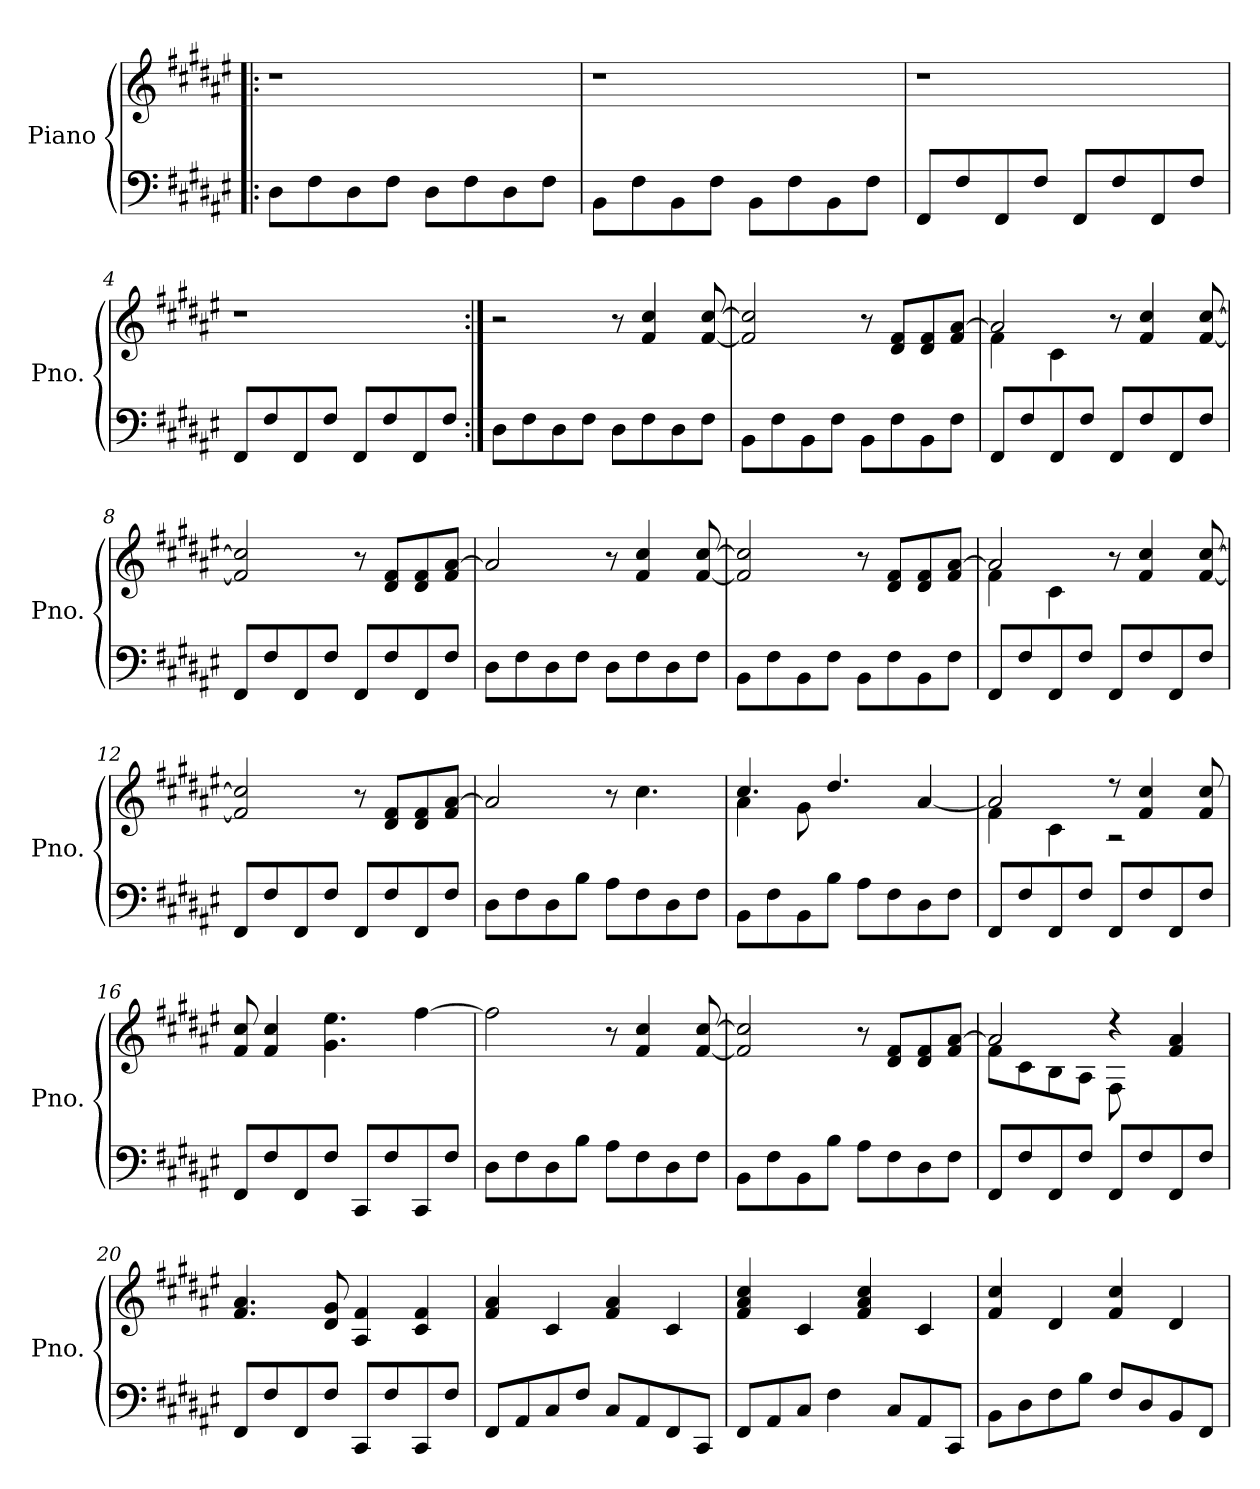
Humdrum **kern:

**kern	**kern
*part1	*part1
*staff2	*staff1
*I"Piano	*
*I'Pno.	*
*clefF4	*clefG2
*k[f#c#g#d#a#e#]	*k[f#c#g#d#a#e#]
=1!|:	=1!|:
8D#\L	1r
8F#\	.
8D#\	.
8F#\J	.
8D#\L	.
8F#\	.
8D#\	.
8F#\J	.
=2	=2
8BB\L	1r
8F#\	.
8BB\	.
8F#\J	.
8BB\L	.
8F#\	.
8BB\	.
8F#\J	.
=3	=3
8FF#/L	1r
8F#/	.
8FF#/	.
8F#/J	.
8FF#/L	.
8F#/	.
8FF#/	.
8F#/J	.
=4	=4
8FF#/L	1r
8F#/	.
8FF#/	.
8F#/J	.
8FF#/L	.
8F#/	.
8FF#/	.
8F#/J	.
!!LO:LB:g=z
=5:|!	=5:|!
8D#\L	2r
8F#\	.
8D#\	.
8F#\J	.
8D#\L	8r
8F#\	4f#/ 4cc#/
8D#\	.
8F#\J	[8f#/ [8cc#/
=6	=6
8BB\L	2f#/] 2cc#/]
8F#\	.
8BB\	.
8F#\J	.
8BB\L	8r
8F#\	8d#/ 8f#/L
8BB\	8d#/ 8f#/
8F#\J	8f#/ [8a#/J
=7	=7
*	*^
8FF#/L	2a#/]	4f#\
8F#/	.	.
8FF#/	.	4c#\
8F#/J	.	.
8FF#/L	8r	2ryy
8F#/	4f#/ 4cc#/	.
8FF#/	.	.
8F#/J	[8f#/ [8cc#/	.
*	*v	*v
=8	=8
8FF#/L	2f#/] 2cc#/]
8F#/	.
8FF#/	.
8F#/J	.
8FF#/L	8r
8F#/	8d#/ 8f#/L
8FF#/	8d#/ 8f#/
8F#/J	8f#/ [8a#/J
!!LO:LB:g=z
=9	=9
8D#\L	2a#/]
8F#\	.
8D#\	.
8F#\J	.
8D#\L	8r
8F#\	4f#/ 4cc#/
8D#\	.
8F#\J	[8f#/ [8cc#/
=10	=10
8BB\L	2f#/] 2cc#/]
8F#\	.
8BB\	.
8F#\J	.
8BB\L	8r
8F#\	8d#/ 8f#/L
8BB\	8d#/ 8f#/
8F#\J	8f#/ [8a#/J
=11	=11
*	*^
8FF#/L	2a#/]	4f#\
8F#/	.	.
8FF#/	.	4c#\
8F#/J	.	.
8FF#/L	8r	2ryy
8F#/	4f#/ 4cc#/	.
8FF#/	.	.
8F#/J	[8f#/ [8cc#/	.
*	*v	*v
=12	=12
8FF#/L	2f#/] 2cc#/]
8F#/	.
8FF#/	.
8F#/J	.
8FF#/L	8r
8F#/	8d#/ 8f#/L
8FF#/	8d#/ 8f#/
8F#/J	8f#/ [8a#/J
!!LO:LB:g=z
=13	=13
8D#\L	2a#/]
8F#\	.
8D#\	.
8B\J	.
8A#\L	8r
8F#\	4.cc#\
8D#\	.
8F#\J	.
=14	=14
*	*^
8BB\L	4.cc#/	4a#\
8F#\	.	.
8BB\	.	8g#\
8B\J	4.dd#/	2ryy
8A#\L	.	.
8F#\	.	.
8D#\	[4a#/	.
8F#\J	.	8ryy
=15	=15	=15
8FF#/L	2a#/]	4f#\
8F#/	.	.
8FF#/	.	4c#\
8F#/J	.	.
8FF#/L	8r	2r
8F#/	4f#/ 4cc#/	.
8FF#/	.	.
8F#/J	8f#/ 8cc#/	.
*	*v	*v
=16	=16
8FF#/L	8f#/ 8cc#/
8F#/	4f#/ 4cc#/
8FF#/	.
8F#/J	4.g#\ 4.ee#\
8CC#/L	.
8F#/	.
8CC#/	[4ff#\
8F#/J	.
!!LO:LB:g=z
=17	=17
8D#\L	2ff#\]
8F#\	.
8D#\	.
8B\J	.
8A#\L	8r
8F#\	4f#/ 4cc#/
8D#\	.
8F#\J	[8f#/ [8cc#/
=18	=18
8BB\L	2f#/] 2cc#/]
8F#\	.
8BB\	.
8B\J	.
8A#\L	8r
8F#\	8d#/ 8f#/L
8D#\	8d#/ 8f#/
8F#\J	8f#/ [8a#/J
=19	=19
*	*^
8FF#/L	2a#/]	8f#\L
8F#/	.	8c#\
8FF#/	.	8B\
8F#/J	.	8A#\J
8FF#/L	4r	8F#\
8F#/	.	4.ryy
8FF#/	4f#/ 4a#/	.
8F#/J	.	.
*	*v	*v
=20	=20
8FF#/L	4.f#/ 4.a#/
8F#/	.
8FF#/	.
8F#/J	8d#/ 8g#/
8CC#/L	4A#/ 4f#/
8F#/	.
8CC#/	4c#/ 4f#/
8F#/J	.
!!LO:PB:g=z
=21	=21
8FF#/L	4f#/ 4a#/
8AA#/	.
8C#/	4c#/
8F#/J	.
8C#/L	4f#/ 4a#/
8AA#/	.
8FF#/	4c#/
8CC#/J	.
=22	=22
8FF#/L	4f#/ 4a#/ 4cc#/
8AA#/	.
8C#/J	4c#/
4F#\	.
.	4f#/ 4a#/ 4cc#/
8C#/L	.
8AA#/	4c#/
8CC#/J	.
=23	=23
8BB\L	4f#/ 4cc#/
8D#\	.
8F#\	4d#/
8B\J	.
8F#/L	4f#/ 4cc#/
8D#/	.
8BB/	4d#/
8FF#/J	.
=	=
*-	*-
